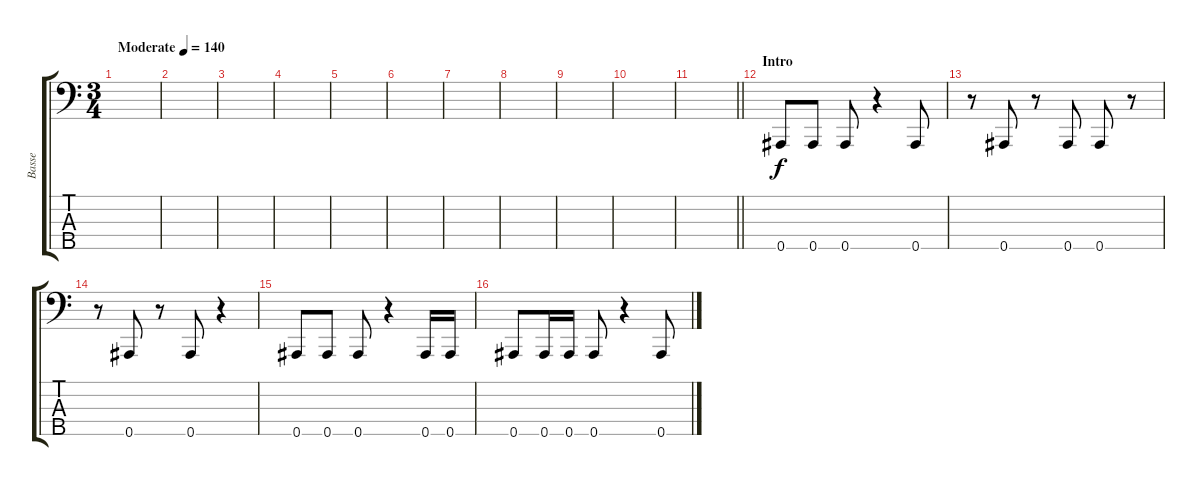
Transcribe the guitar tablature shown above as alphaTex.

\track ("Basse" "Basse") {instrument electricbasspick}
\staff {score tabs}
\tuning (Gb2 Db2 Ab1 Eb1 Bb0) {hide}
\ts (3 4)
\tempo (140 "Moderate")
\clef f4
\ks c
|
|
|
|
|
|
|
|
|
|
\barLineRight lightlight
|
\section ("" "Intro")
0.5.8 0.5.8 0.5.8 r.4 0.5.8 |
r.8 0.5.8 r.8 0.5.8 0.5.8 r.8 |
r.8 0.5.8 r.8 0.5.8 r.4 |
0.5.8 0.5.8 0.5.8 r.4 0.5.16 0.5.16 |
0.5.8 0.5.16 0.5.16 0.5.8 r.4 0.5.8
